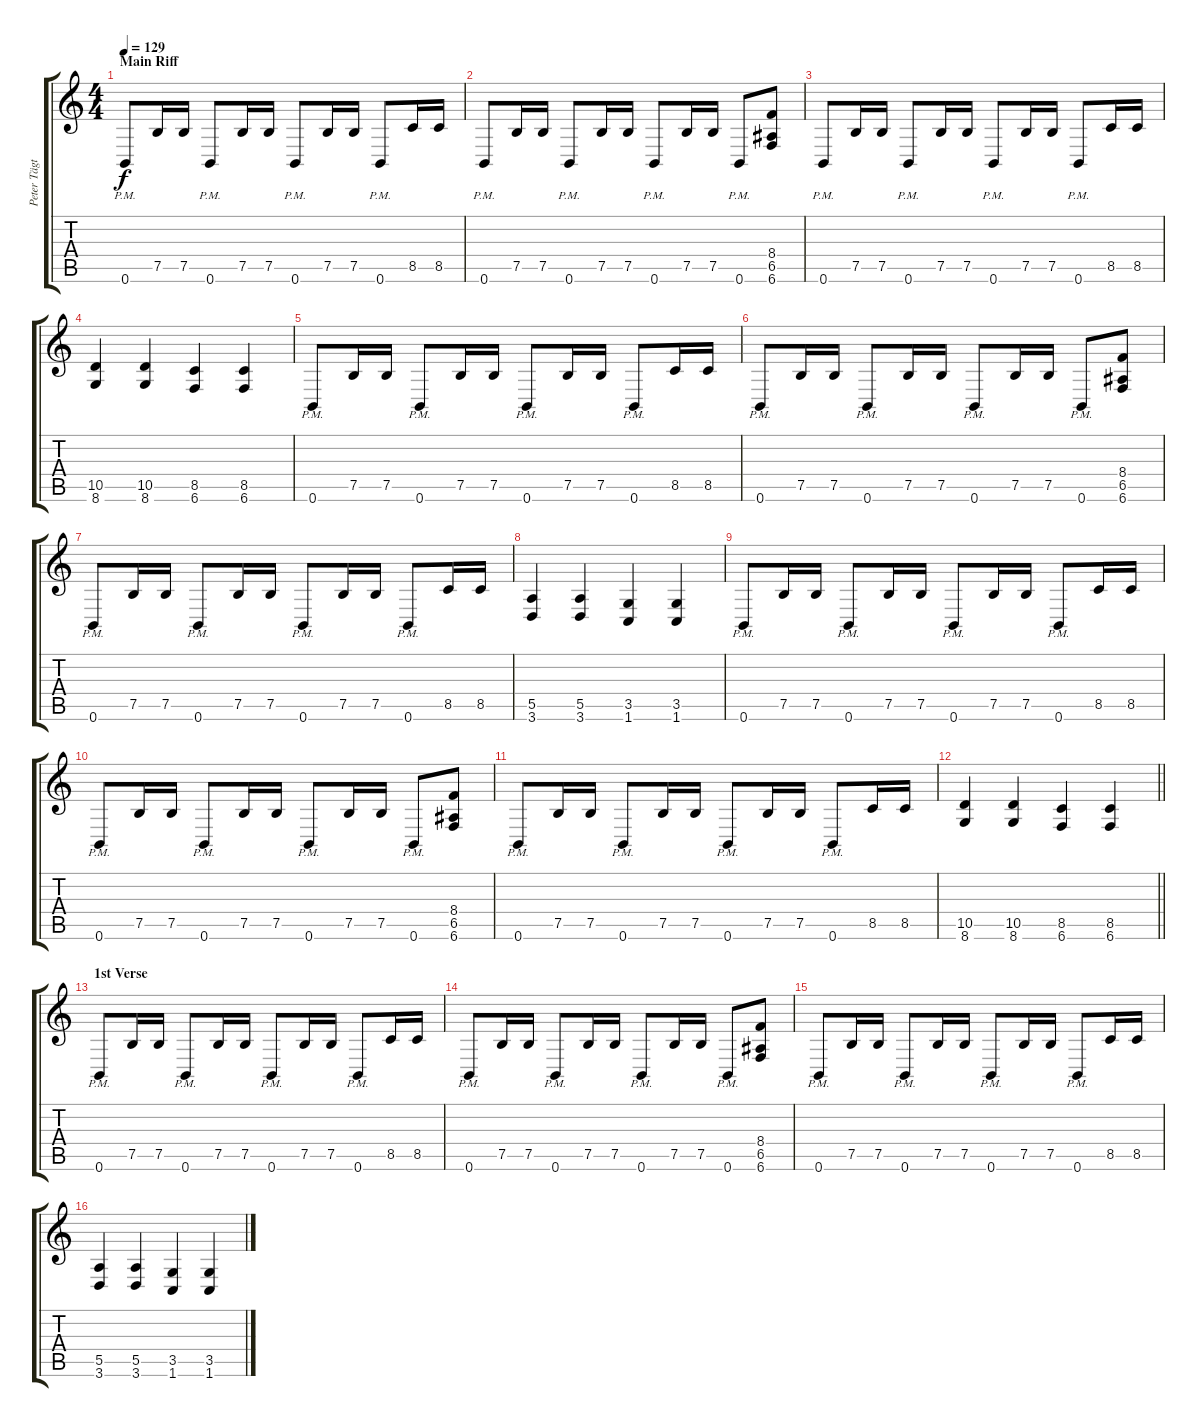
\track ("Peter Tägtgren " "Peter Tägt") {instrument distortionguitar}
\staff {score tabs}
\tuning (B3 Gb3 D3 A2 E2 B1) {hide}
\ts (4 4)
\section ("" "Main Riff")
\tempo 129
\clef g2
\ks c
0.6{pm}.8{dy f} 7.5.16 7.5.16 0.6{pm}.8 7.5.16 7.5.16 0.6{pm}.8 7.5.16 7.5.16 0.6{pm}.8 8.5.16 8.5.16 |
0.6{pm}.8 7.5.16 7.5.16 0.6{pm}.8 7.5.16 7.5.16 0.6{pm}.8 7.5.16 7.5.16 0.6{pm}.8 (8.4 6.5 6.6).8 |
0.6{pm}.8 7.5.16 7.5.16 0.6{pm}.8 7.5.16 7.5.16 0.6{pm}.8 7.5.16 7.5.16 0.6{pm}.8 8.5.16 8.5.16 |
(10.5 8.6).4 (10.5 8.6).4 (8.5 6.6).4 (8.5 6.6).4 |
0.6{pm}.8 7.5.16 7.5.16 0.6{pm}.8 7.5.16 7.5.16 0.6{pm}.8 7.5.16 7.5.16 0.6{pm}.8 8.5.16 8.5.16 |
0.6{pm}.8 7.5.16 7.5.16 0.6{pm}.8 7.5.16 7.5.16 0.6{pm}.8 7.5.16 7.5.16 0.6{pm}.8 (8.4 6.5 6.6).8 |
0.6{pm}.8 7.5.16 7.5.16 0.6{pm}.8 7.5.16 7.5.16 0.6{pm}.8 7.5.16 7.5.16 0.6{pm}.8 8.5.16 8.5.16 |
(5.5 3.6).4 (5.5 3.6).4 (3.5 1.6).4 (3.5 1.6).4 |
0.6{pm}.8 7.5.16 7.5.16 0.6{pm}.8 7.5.16 7.5.16 0.6{pm}.8 7.5.16 7.5.16 0.6{pm}.8 8.5.16 8.5.16 |
0.6{pm}.8 7.5.16 7.5.16 0.6{pm}.8 7.5.16 7.5.16 0.6{pm}.8 7.5.16 7.5.16 0.6{pm}.8 (8.4 6.5 6.6).8 |
0.6{pm}.8 7.5.16 7.5.16 0.6{pm}.8 7.5.16 7.5.16 0.6{pm}.8 7.5.16 7.5.16 0.6{pm}.8 8.5.16 8.5.16 |
\barLineRight lightlight
(10.5 8.6).4 (10.5 8.6).4 (8.5 6.6).4 (8.5 6.6).4 |
\section ("" "1st Verse ")
0.6{pm}.8 7.5.16 7.5.16 0.6{pm}.8 7.5.16 7.5.16 0.6{pm}.8 7.5.16 7.5.16 0.6{pm}.8 8.5.16 8.5.16 |
0.6{pm}.8 7.5.16 7.5.16 0.6{pm}.8 7.5.16 7.5.16 0.6{pm}.8 7.5.16 7.5.16 0.6{pm}.8 (8.4 6.5 6.6).8 |
0.6{pm}.8 7.5.16 7.5.16 0.6{pm}.8 7.5.16 7.5.16 0.6{pm}.8 7.5.16 7.5.16 0.6{pm}.8 8.5.16 8.5.16 |
(5.5 3.6).4 (5.5 3.6).4 (3.5 1.6).4 (3.5 1.6).4
